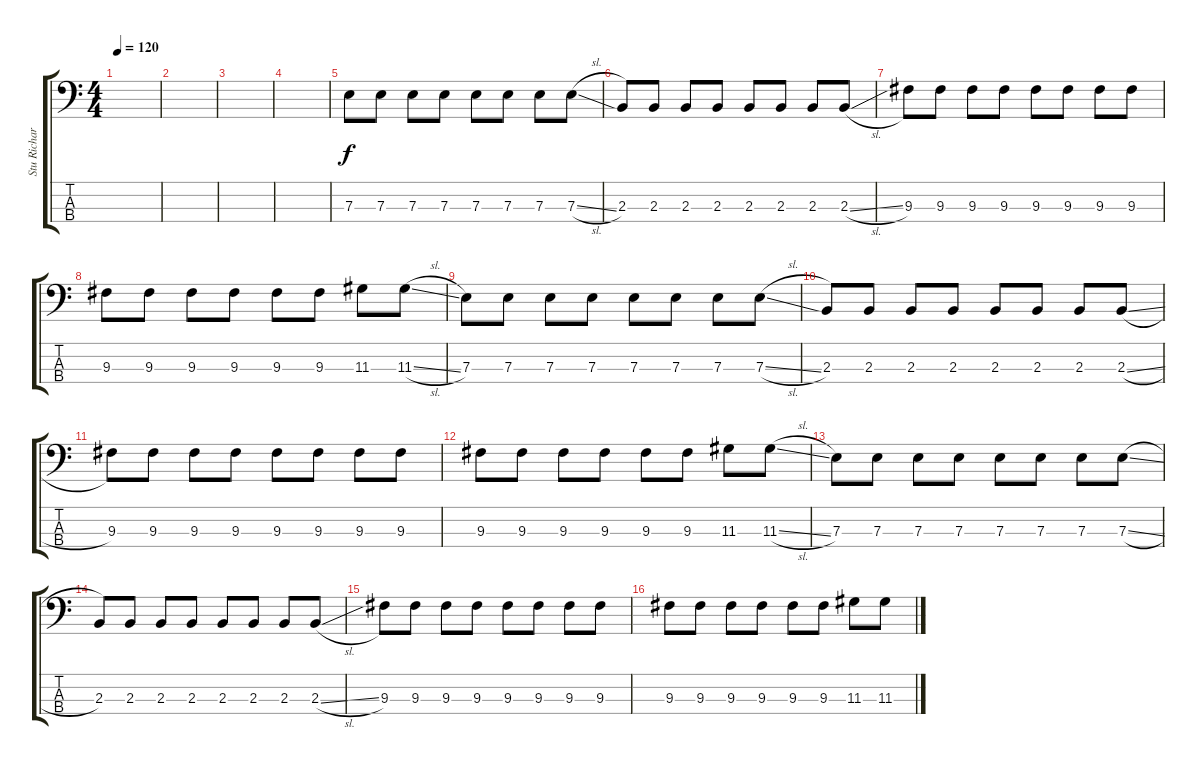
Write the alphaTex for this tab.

\track ("Stu Richardson" "Stu Richar") {instrument electricbassfinger}
\staff {score tabs}
\tuning (G2 D2 A1 E1) {hide}
\ts (4 4)
\tempo 120
\clef f4
\ks c
|
|
|
|
7.3.8 7.3.8 7.3.8 7.3.8 7.3.8 7.3.8 7.3.8 7.3{sl}.8 |
2.3.8 2.3.8 2.3.8 2.3.8 2.3.8 2.3.8 2.3.8 2.3{sl}.8 |
9.3.8 9.3.8 9.3.8 9.3.8 9.3.8 9.3.8 9.3.8 9.3.8 |
9.3.8 9.3.8 9.3.8 9.3.8 9.3.8 9.3.8 11.3.8 11.3{sl}.8 |
7.3.8 7.3.8 7.3.8 7.3.8 7.3.8 7.3.8 7.3.8 7.3{sl}.8 |
2.3.8 2.3.8 2.3.8 2.3.8 2.3.8 2.3.8 2.3.8 2.3{sl}.8 |
9.3.8 9.3.8 9.3.8 9.3.8 9.3.8 9.3.8 9.3.8 9.3.8 |
9.3.8 9.3.8 9.3.8 9.3.8 9.3.8 9.3.8 11.3.8 11.3{sl}.8 |
7.3.8 7.3.8 7.3.8 7.3.8 7.3.8 7.3.8 7.3.8 7.3{sl}.8 |
2.3.8 2.3.8 2.3.8 2.3.8 2.3.8 2.3.8 2.3.8 2.3{sl}.8 |
9.3.8 9.3.8 9.3.8 9.3.8 9.3.8 9.3.8 9.3.8 9.3.8 |
9.3.8 9.3.8 9.3.8 9.3.8 9.3.8 9.3.8 11.3.8 11.3{sl}.8
